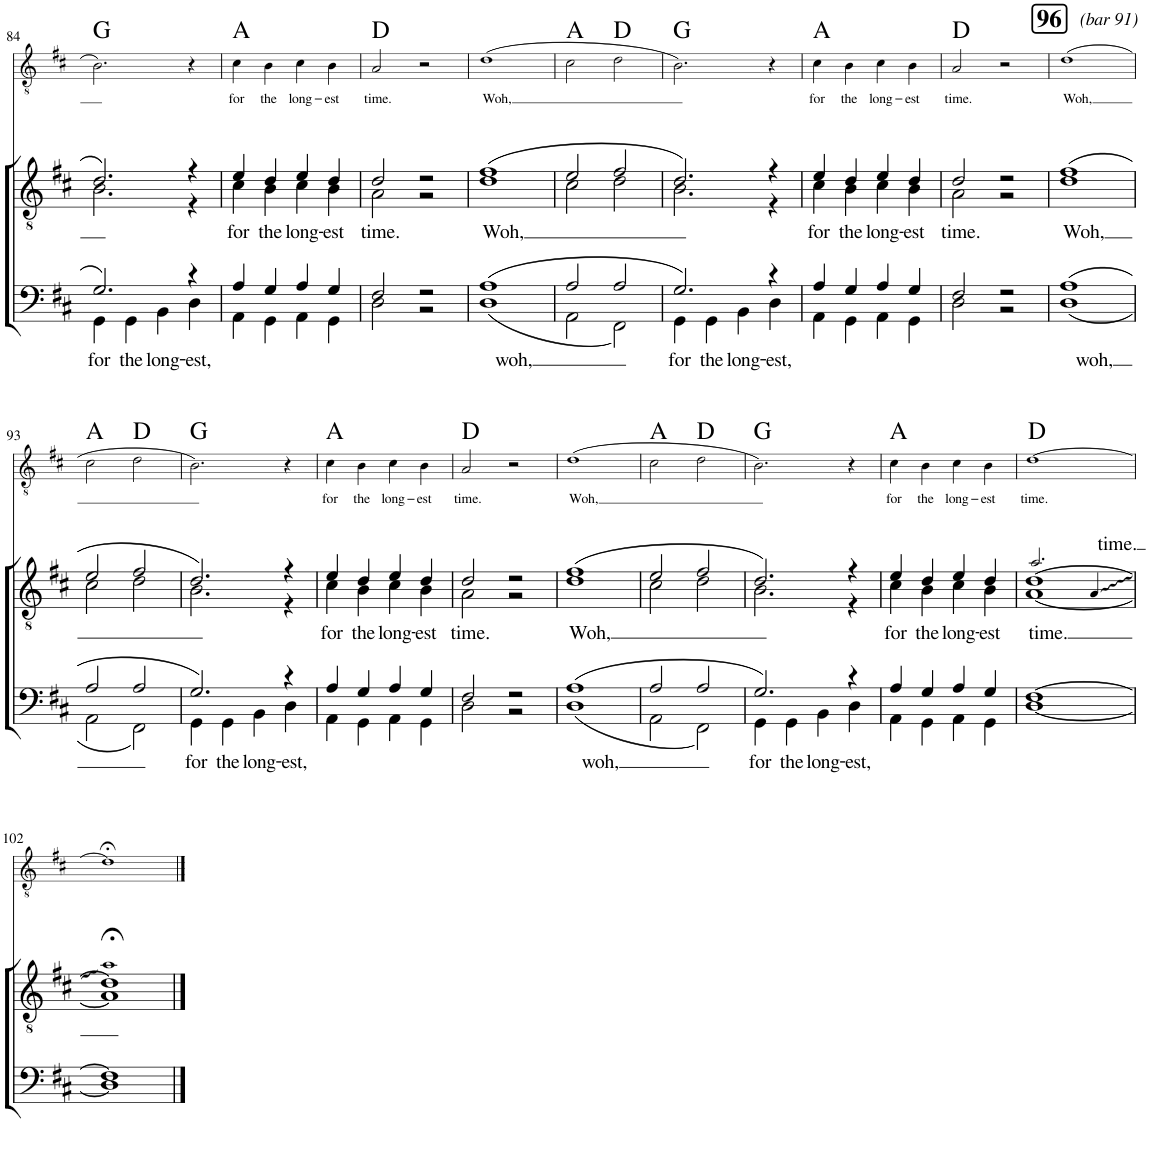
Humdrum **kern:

**kern	**text	**kern	**text	**kern	**text	**harte
*part3	*part3	*part2	*part2	*part1	*part1	*part1
*staff3	*staff3	*staff2	*staff2	*staff1	*staff1	*
*I"B1 B2	*	*I"T1 T2	*	*I"Solo	*	*
*	*	*I'T	*	*	*	*
!!LO:PB:g=z
*clefF4	*	*clefGv2	*	*clefGv2	*	*
*k[f#c#]	*	*k[f#c#]	*	*k[f#c#]	*	*
*M2/2	*	*M2/2	*	*M2/2	*	*
*met(c|)	*	*met(c|)	*	*met(c|)	*	*
=84	=84	=84	=84	=84	=84	=84
*^	*	*	*	*	*	*
!	!	!LO:LY:b	!	!	!	!	!
*	*	*	*^	*	*	*	*
2.G/	4GG\	for	2.d/	2.B\	.	2.B\	.	G:maj
!	!	!LO:LY:b	!	!	!	!	!	!
.	4GG\	the	.	.	.	.	.	.
!	!	!LO:LY:b	!	!	!	!	!	!
.	4BB\	long-	.	.	.	.	.	.
!	!	!LO:LY:b	!	!	!	!	!	!
4r	4D\	-est,	4r	4r	.	4r	.	.
=85	=85	=85	=85	=85	=85	=85	=85	=85
!	!	!	!	!	!LO:LY:b	!	!LO:LY:b	!
4A/	4AA\	.	4e/	4c#\	for	4c#\	for	A:maj
!	!	!	!	!	!LO:LY:b	!	!LO:LY:b	!
4G/	4GG\	.	4d/	4B\	the	4B\	the	.
!	!	!	!	!	!LO:LY:b	!	!LO:LY:b	!
4A/	4AA\	.	4e/	4c#\	long-	4c#\	long-	.
!	!	!	!	!	!LO:LY:b	!	!LO:LY:b	!
4G/	4GG\	.	4d/	4B\	-est	4B\	-est	.
=86	=86	=86	=86	=86	=86	=86	=86	=86
!	!	!	!	!	!LO:LY:b	!	!LO:LY:b	!
2F#/	2D\	.	2d/	2A\	time.	2A/	time.	D:maj
2r	2r	.	2r	2r	.	2r	.	.
=87	=87	=87	=87	=87	=87	=87	=87	=87
!	!	!LO:LY:b	!	!	!LO:LY:b	!	!LO:LY:b	!
(1A	(1D	woh,	(1f#	1d	Woh,	(1d	Woh,	.
=88	=88	=88	=88	=88	=88	=88	=88	=88
2A/	2AA\	.	2e/	2c#\	.	2c#\	.	A:maj
2A/	2FF#\)	.	2f#/	2d\	.	2d\	.	D:maj
=89	=89	=89	=89	=89	=89	=89	=89	=89
!	!	!LO:LY:b	!	!	!	!	!	!
2.G/)	4GG\	for	2.d/)	2.B\	.	2.B\)	.	G:maj
!	!	!LO:LY:b	!	!	!	!	!	!
.	4GG\	the	.	.	.	.	.	.
!	!	!LO:LY:b	!	!	!	!	!	!
.	4BB\	long-	.	.	.	.	.	.
!	!	!LO:LY:b	!	!	!	!	!	!
4r	4D\	-est,	4r	4r	.	4r	.	.
=90	=90	=90	=90	=90	=90	=90	=90	=90
!	!	!	!	!	!LO:LY:b	!	!LO:LY:b	!
4A/	4AA\	.	4e/	4c#\	for	4c#\	for	A:maj
!	!	!	!	!	!LO:LY:b	!	!LO:LY:b	!
4G/	4GG\	.	4d/	4B\	the	4B\	the	.
!	!	!	!	!	!LO:LY:b	!	!LO:LY:b	!
4A/	4AA\	.	4e/	4c#\	long-	4c#\	long-	.
!	!	!	!	!	!LO:LY:b	!	!LO:LY:b	!
4G/	4GG\	.	4d/	4B\	-est	4B\	-est	.
=91	=91	=91	=91	=91	=91	=91	=91	=91
!	!	!	!	!	!LO:LY:b	!	!LO:LY:b	!
2F#/	2D\	.	2d/	2A\	time.	2A/	time.	D:maj
2r	2r	.	2r	2r	.	2r	.	.
!!LO:REH:place=s1:a:B:cj:fs=14:t=96
=92	=92	=92	=92	=92	=92	=92	=92	=92
!	!	!	!	!	!	!LO:TX:a:i:t=(bar 91)	!	!
!	!	!LO:LY:b	!	!	!LO:LY:b	!	!LO:LY:b	!
(1A	(1D	woh,	(1f#	1d	Woh,	(1d	Woh,	.
!!LO:LB:g=z
=93	=93	=93	=93	=93	=93	=93	=93	=93
2A/	2AA\	.	2e/	2c#\	.	2c#\	.	A:maj
2A/	2FF#\)	.	2f#/	2d\	.	2d\	.	D:maj
=94	=94	=94	=94	=94	=94	=94	=94	=94
!	!	!LO:LY:b	!	!	!	!	!	!
2.G/)	4GG\	for	2.d/)	2.B\	.	2.B\)	.	G:maj
!	!	!LO:LY:b	!	!	!	!	!	!
.	4GG\	the	.	.	.	.	.	.
!	!	!LO:LY:b	!	!	!	!	!	!
.	4BB\	long-	.	.	.	.	.	.
!	!	!LO:LY:b	!	!	!	!	!	!
4r	4D\	-est,	4r	4r	.	4r	.	.
=95	=95	=95	=95	=95	=95	=95	=95	=95
!	!	!	!	!	!LO:LY:b	!	!LO:LY:b	!
4A/	4AA\	.	4e/	4c#\	for	4c#\	for	A:maj
!	!	!	!	!	!LO:LY:b	!	!LO:LY:b	!
4G/	4GG\	.	4d/	4B\	the	4B\	the	.
!	!	!	!	!	!LO:LY:b	!	!LO:LY:b	!
4A/	4AA\	.	4e/	4c#\	long-	4c#\	long-	.
!	!	!	!	!	!LO:LY:b	!	!LO:LY:b	!
4G/	4GG\	.	4d/	4B\	-est	4B\	-est	.
=96	=96	=96	=96	=96	=96	=96	=96	=96
!	!	!	!	!	!LO:LY:b	!	!LO:LY:b	!
2F#/	2D\	.	2d/	2A\	time.	2A/	time.	D:maj
2r	2r	.	2r	2r	.	2r	.	.
=97	=97	=97	=97	=97	=97	=97	=97	=97
!	!	!LO:LY:b	!	!	!LO:LY:b	!	!LO:LY:b	!
(1A	(1D	woh,	(1f#	1d	Woh,	(1d	Woh,	.
=98	=98	=98	=98	=98	=98	=98	=98	=98
2A/	2AA\	.	2e/	2c#\	.	2c#\	.	A:maj
2A/	2FF#\)	.	2f#/	2d\	.	2d\	.	D:maj
=99	=99	=99	=99	=99	=99	=99	=99	=99
!	!	!LO:LY:b	!	!	!	!	!	!
2.G/)	4GG\	for	2.d/)	2.B\	.	2.B\)	.	G:maj
!	!	!LO:LY:b	!	!	!	!	!	!
.	4GG\	the	.	.	.	.	.	.
!	!	!LO:LY:b	!	!	!	!	!	!
.	4BB\	long-	.	.	.	.	.	.
!	!	!LO:LY:b	!	!	!	!	!	!
4r	4D\	-est,	4r	4r	.	4r	.	.
=100	=100	=100	=100	=100	=100	=100	=100	=100
!	!	!	!	!	!LO:LY:b	!	!LO:LY:b	!
4A/	4AA\	.	4e/	4c#\	for	4c#\	for	A:maj
!	!	!	!	!	!LO:LY:b	!	!LO:LY:b	!
4G/	4GG\	.	4d/	4B\	the	4B\	the	.
!	!	!	!	!	!LO:LY:b	!	!LO:LY:b	!
4A/	4AA\	.	4e/	4c#\	long-	4c#\	long-	.
!	!	!	!	!	!LO:LY:b	!	!LO:LY:b	!
4G/	4GG\	.	4d/	4B\	-est	4B\	-est	.
=101	=101	=101	=101	=101	=101	=101	=101	=101
!	!	!	!	!	!LO:LY:b	!	!LO:LY:b	!
*	*	*	*	*^	*	*	*	*
[1F#	[1D	.	[1d	[1A	2.a!/	time.	[1d	time.	D:maj
!	!	!	!	!	!	!LO:LY:a	!	!	!
.	.	.	.	.	4A!/	time.	.	.	.
!!LO:LB:g=z
=102	=102	=102	=102	=102	=102	=102	=102	=102	=102
1F#]	1D]	.	1d;<]	1A]	1a!	.	1d;<]	.	.
*v	*v	*	*	*	*	*	*	*	*
*	*	*v	*v	*v	*	*	*	*
==	==	==	==	==	==	==
*-	*-	*-	*-	*-	*-	*-
